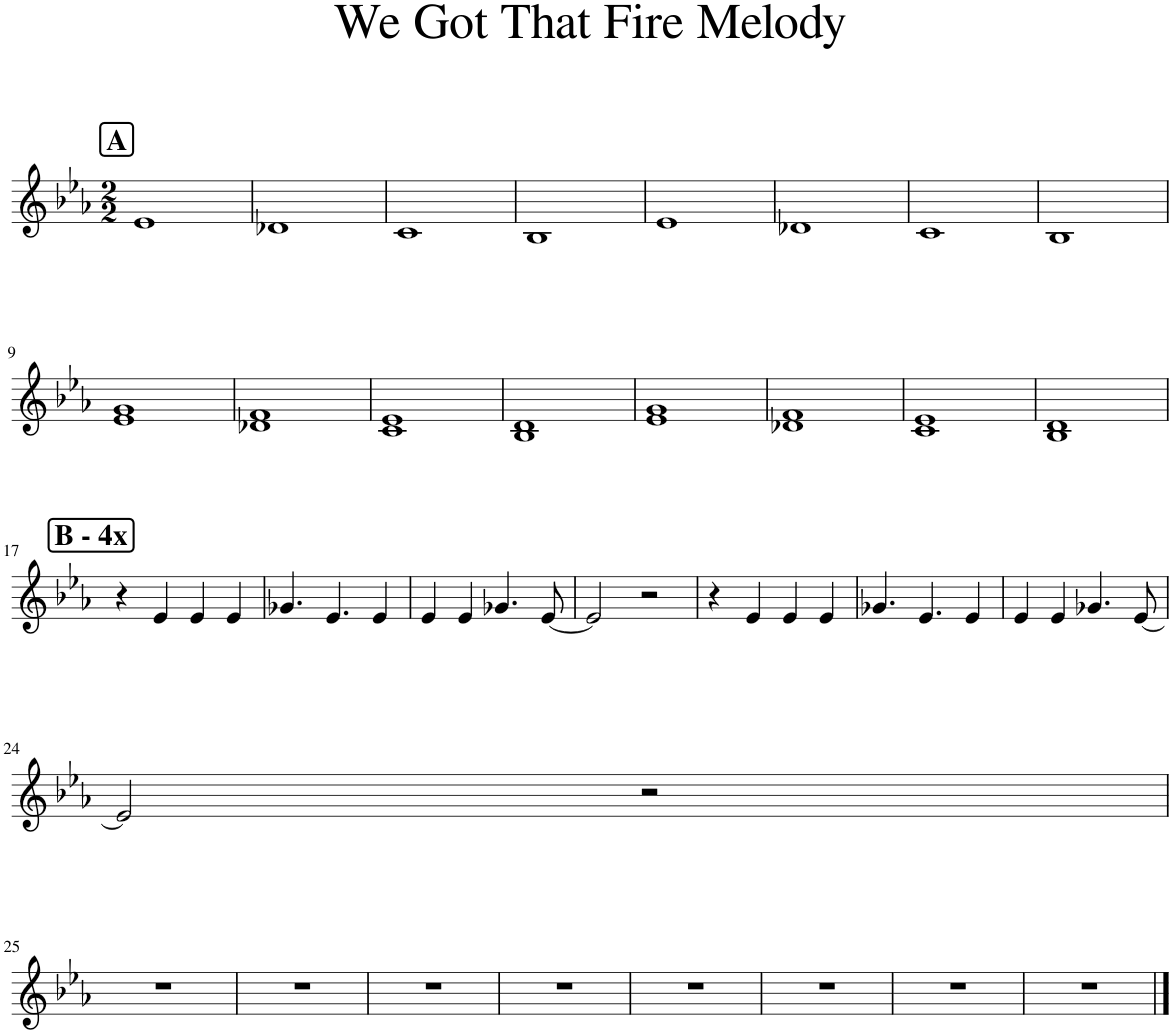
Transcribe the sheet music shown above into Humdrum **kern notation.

**kern
*part1
*staff1
*I"Piano
*I'Pno.
*clefG2
*k[b-e-a-]
*M2/2
!!LO:REH:place=s1:a:B:cj:fs=14:t=A
=1
1e-
=2
1d-X
=3
1c
=4
1B-
=5
1e-
=6
1d-X
=7
1c
=8
1B-
!!LO:LB:g=z
=9
1e- 1g
=10
1d-X 1f
=11
1c 1e-
=12
1B- 1d
=13
1e- 1g
=14
1d-X 1f
=15
1c 1e-
=16
1B- 1d
!!LO:LB:g=z
!!LO:REH:place=s1:a:B:cj:fs=14:t=B - 4x
=17
4r
4e-/
4e-/
4e-/
=18
4.g-X/
4.e-/
4e-/
=19
4e-/
4e-/
4.g-X/
[8e-/
=20
2e-/]
2r
=21
4r
4e-/
4e-/
4e-/
=22
4.g-X/
4.e-/
4e-/
=23
4e-/
4e-/
4.g-X/
[8e-/
!!LO:LB:g=z
=24
2e-/]
2r
!!LO:LB:g=z
=25
1r
=26
1r
=27
1r
=28
1r
=29
1r
=30
1r
=31
1r
=32
1r
==
*-
